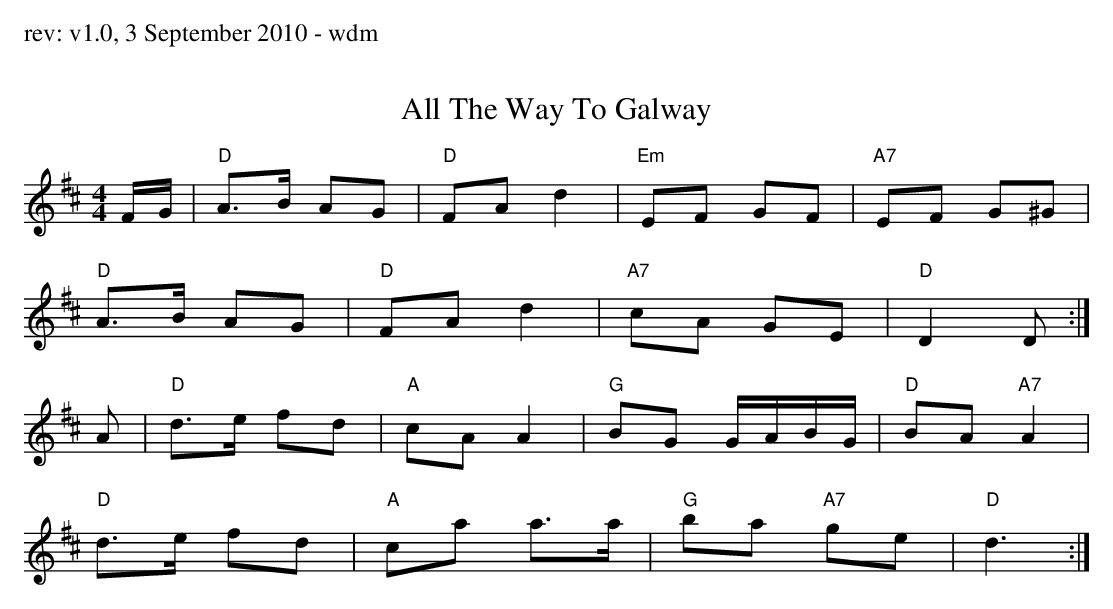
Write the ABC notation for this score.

X:1
T:All The Way To Galway
M:4/4
K:D
F/2G/2|"D"A3/2B/2 AG|"D"FA d2|"Em"EF GF|"A7"EF G^G|
"D"A3/2B/2 AG|"D"FA d2|"A7"cA GE|"D"D2 D:|
A|"D"d3/2e/2 fd|"A"cA A2|"G"BG G/2A/2B/2G/2|"D"BA "A7"A2|
"D"d3/2e/2 fd|"A"ca a3/2a/2|"G"ba "A7"ge|"D"d3:|
